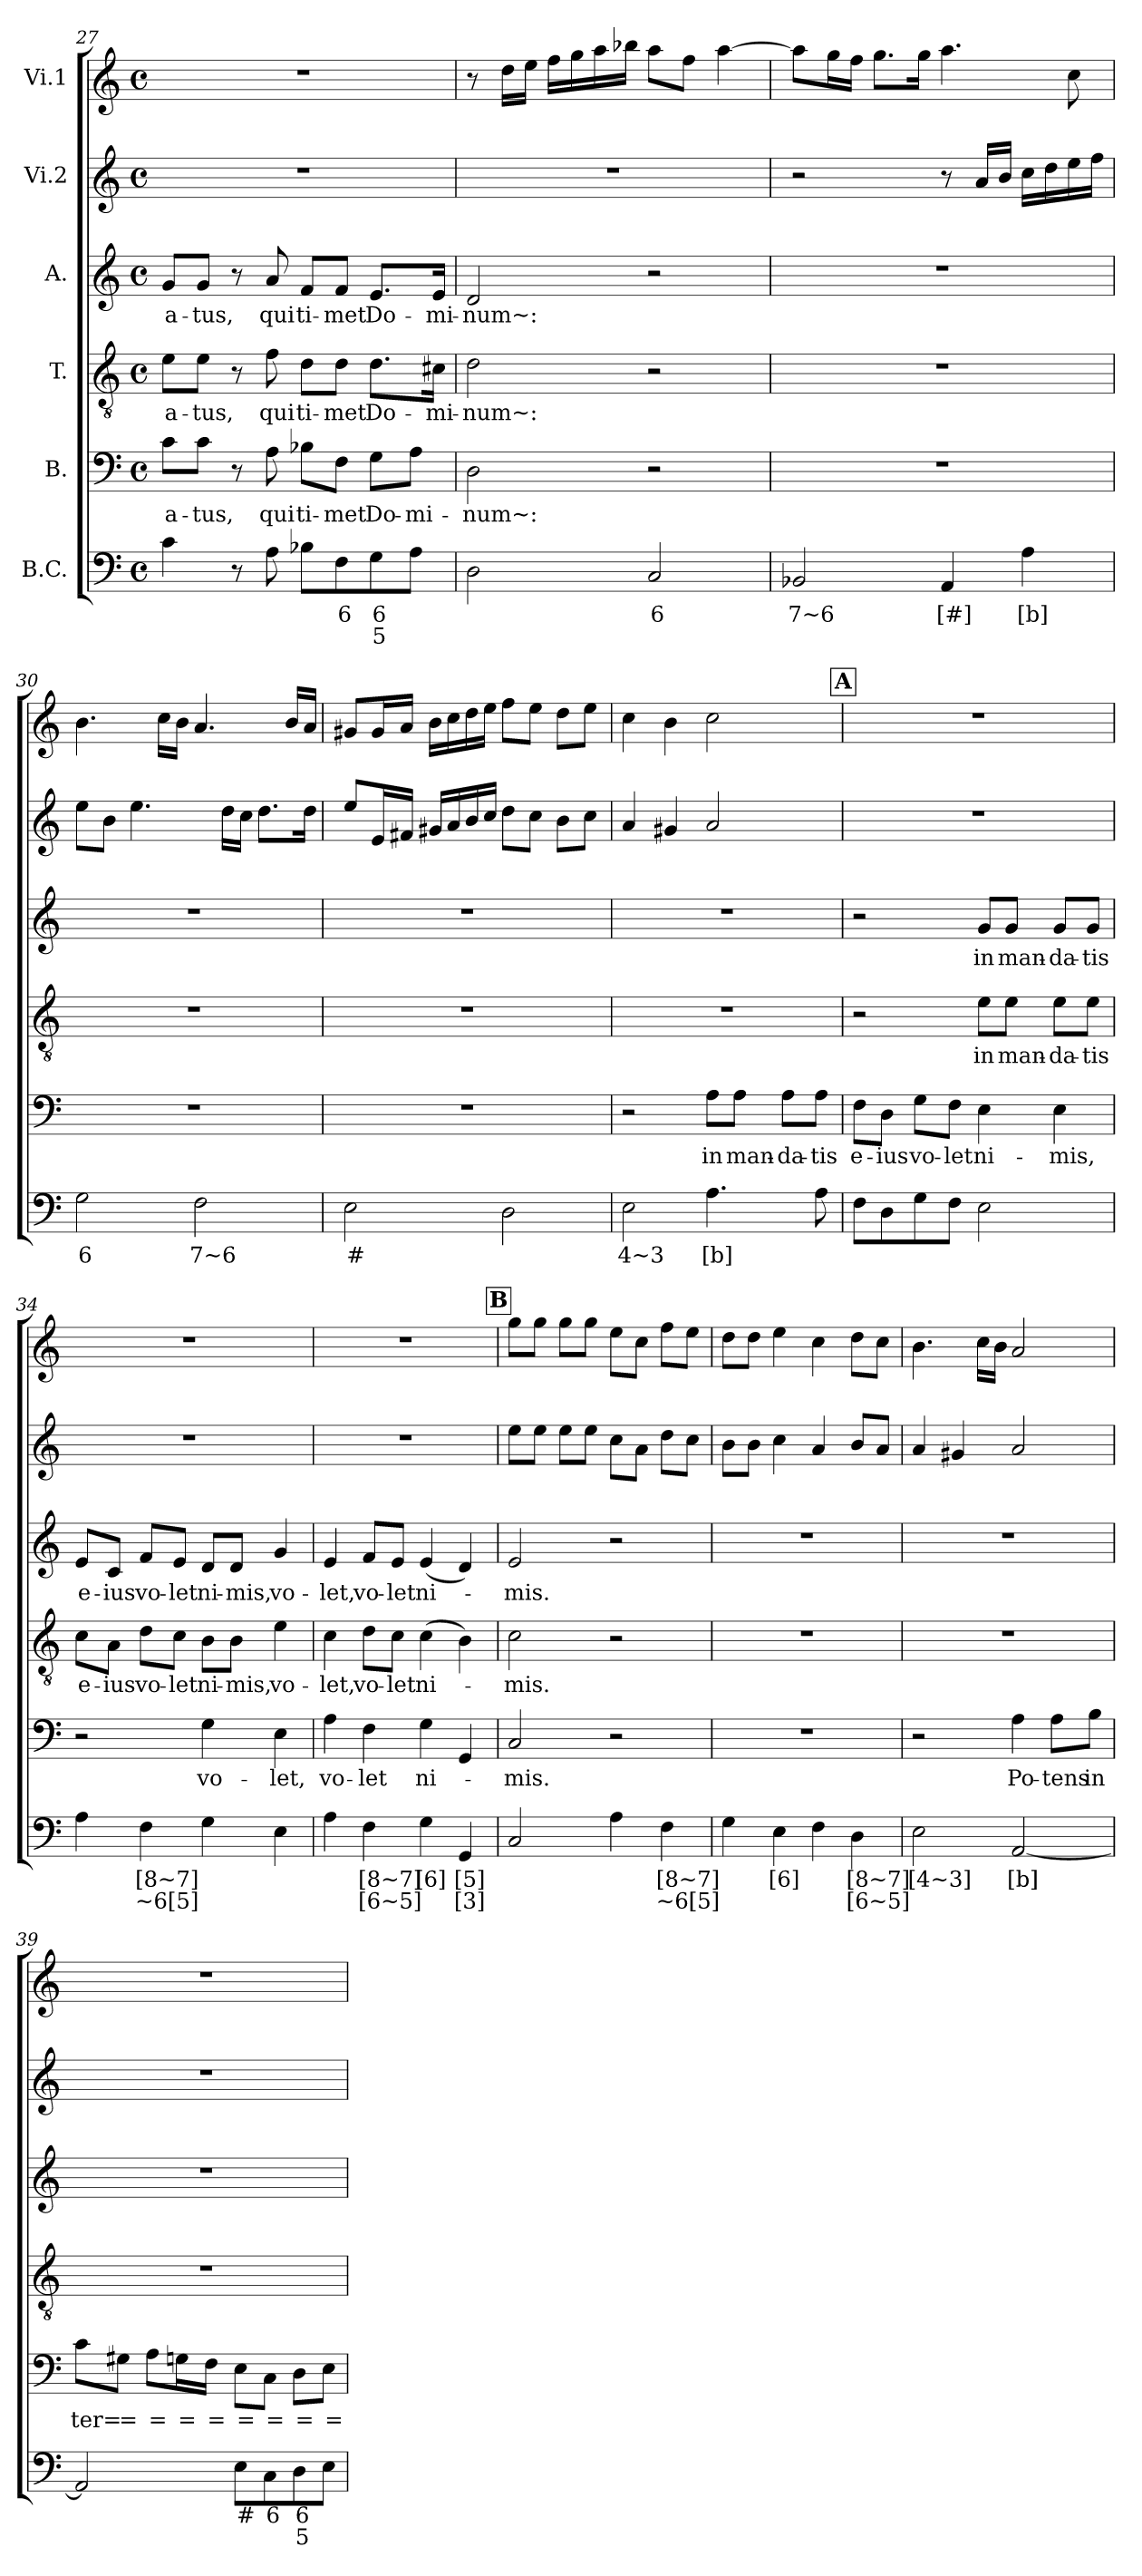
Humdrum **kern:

**kern	**text	**text	**kern	**text	**kern	**text	**kern	**text	**kern	**kern
*part6	*part6	*part6	*part5	*part5	*part4	*part4	*part3	*part3	*part2	*part1
*staff6	*staff6	*staff6	*staff5	*staff5	*staff4	*staff4	*staff3	*staff3	*staff2	*staff1
*I"B.C.	*	*	*I"B.	*	*I"T.	*	*I"A.	*	*I"Vi.2	*I"Vi.1
!!LO:LB:g=z
*clefF4	*	*	*clefF4	*	*clefGv2	*	*clefG2	*	*clefG2	*clefG2
*k[]	*	*	*k[]	*	*k[]	*	*k[]	*	*k[]	*k[]
*C:	*	*	*C:	*	*C:	*	*C:	*	*C:	*C:
*M4/4	*	*	*M4/4	*	*M4/4	*	*M4/4	*	*M4/4	*M4/4
*met(c)	*	*	*met(c)	*	*met(c)	*	*met(c)	*	*met(c)	*met(c)
=27	=27	=27	=27	=27	=27	=27	=27	=27	=27	=27
!	!	!	!	!LO:LY:b	!	!LO:LY:b	!	!LO:LY:b	!	!
4c\	.	.	8c\L	-a-	8e\L	-a-	8g/L	-a-	1r	1r
!	!	!	!	!LO:LY:b	!	!LO:LY:b	!	!LO:LY:b	!	!
.	.	.	8c\J	-tus,	8e\J	-tus,	8g/J	-tus,	.	.
8r	.	.	8r	.	8r	.	8r	.	.	.
!	!	!	!	!LO:LY:b	!	!LO:LY:b	!	!LO:LY:b	!	!
8A\	.	.	8A\	qui	8f\	qui	8a/	qui	.	.
!	!	!	!	!LO:LY:b	!	!LO:LY:b	!	!LO:LY:b	!	!
8B-X\L	.	.	8B-X\L	ti-	8d\L	ti-	8f/L	ti-	.	.
!	!LO:LY:b	!	!	!LO:LY:b	!	!LO:LY:b	!	!LO:LY:b	!	!
8F\	6	.	8F\J	-met	8d\J	-met	8f/J	-met	.	.
!	!LO:LY:b	!LO:LY:b	!	!LO:LY:b	!	!LO:LY:b	!	!LO:LY:b	!	!
8G\	6	5	8G\L	Do-	8.d\L	Do-	8.e/L	Do-	.	.
!	!	!	!	!LO:LY:b	!	!	!	!	!	!
8A\J	.	.	8A\J	-mi-	.	.	.	.	.	.
!	!	!	!	!	!	!LO:LY:b	!	!LO:LY:b	!	!
.	.	.	.	.	16c#X\Jk	-mi-	16e/Jk	-mi-	.	.
=28	=28	=28	=28	=28	=28	=28	=28	=28	=28	=28
!	!	!	!	!LO:LY:b	!	!LO:LY:b	!	!LO:LY:b	!	!
2D\	.	.	2D\	-num~:	2d\	-num~:	2d/	-num~:	1r	8r
.	.	.	.	.	.	.	.	.	.	16dd\LL
.	.	.	.	.	.	.	.	.	.	16ee\JJ
.	.	.	.	.	.	.	.	.	.	16ff\LL
.	.	.	.	.	.	.	.	.	.	16gg\
.	.	.	.	.	.	.	.	.	.	16aa\
.	.	.	.	.	.	.	.	.	.	16bb-X\JJ
!	!LO:LY:b	!	!	!	!	!	!	!	!	!
2C/	6	.	2r	.	2r	.	2r	.	.	8aa\L
.	.	.	.	.	.	.	.	.	.	8ff\J
.	.	.	.	.	.	.	.	.	.	[4aa\
=29	=29	=29	=29	=29	=29	=29	=29	=29	=29	=29
!	!LO:LY:b	!	!	!	!	!	!	!	!	!
2BB-X/	7~6	.	1r	.	1r	.	1r	.	2r	8aa\L]
.	.	.	.	.	.	.	.	.	.	16gg\L
.	.	.	.	.	.	.	.	.	.	16ff\JJ
.	.	.	.	.	.	.	.	.	.	8.gg\L
.	.	.	.	.	.	.	.	.	.	16gg\Jk
!	!LO:LY:b	!	!	!	!	!	!	!	!	!
4AA/	[#]	.	.	.	.	.	.	.	8r	4.aa\
.	.	.	.	.	.	.	.	.	16a/LL	.
.	.	.	.	.	.	.	.	.	16b/JJ	.
!	!LO:LY:b	!	!	!	!	!	!	!	!	!
4A\	[b]	.	.	.	.	.	.	.	16cc\LL	.
.	.	.	.	.	.	.	.	.	16dd\	.
.	.	.	.	.	.	.	.	.	16ee\	8cc\
.	.	.	.	.	.	.	.	.	16ff\JJ	.
!!LO:PB:g=z
=30	=30	=30	=30	=30	=30	=30	=30	=30	=30	=30
!	!LO:LY:b	!	!	!	!	!	!	!	!	!
2G\	6	.	1r	.	1r	.	1r	.	8ee\L	4.b\
.	.	.	.	.	.	.	.	.	8b\J	.
.	.	.	.	.	.	.	.	.	4.ee\	.
.	.	.	.	.	.	.	.	.	.	16cc\LL
.	.	.	.	.	.	.	.	.	.	16b\JJ
!	!LO:LY:b	!	!	!	!	!	!	!	!	!
2F\	7~6	.	.	.	.	.	.	.	.	4.a/
.	.	.	.	.	.	.	.	.	16dd\LL	.
.	.	.	.	.	.	.	.	.	16cc\JJ	.
.	.	.	.	.	.	.	.	.	8.dd\L	.
.	.	.	.	.	.	.	.	.	.	16b/LL
.	.	.	.	.	.	.	.	.	16dd\Jk	16a/JJ
=31	=31	=31	=31	=31	=31	=31	=31	=31	=31	=31
!	!LO:LY:b	!	!	!	!	!	!	!	!	!
2E\	#	.	1r	.	1r	.	1r	.	8ee/L	8g#X/L
.	.	.	.	.	.	.	.	.	16e/L	16g#/L
.	.	.	.	.	.	.	.	.	16f#X/JJ	16a/JJ
.	.	.	.	.	.	.	.	.	16g#X/LL	16b\LL
.	.	.	.	.	.	.	.	.	16a/	16cc\
.	.	.	.	.	.	.	.	.	16b/	16dd\
.	.	.	.	.	.	.	.	.	16cc/JJ	16ee\JJ
2D\	.	.	.	.	.	.	.	.	8dd\L	8ff\L
.	.	.	.	.	.	.	.	.	8cc\J	8ee\J
.	.	.	.	.	.	.	.	.	8b\L	8dd\L
.	.	.	.	.	.	.	.	.	8cc\J	8ee\J
=32	=32	=32	=32	=32	=32	=32	=32	=32	=32	=32
!	!LO:LY:b	!	!	!	!	!	!	!	!	!
2E\	4~3	.	2r	.	1r	.	1r	.	4a/	4cc\
.	.	.	.	.	.	.	.	.	4g#X/	4b\
!	!LO:LY:b	!	!	!LO:LY:b	!	!	!	!	!	!
4.A\	[b]	.	8A\L	in	.	.	.	.	2a/	2cc\
!	!	!	!	!LO:LY:b	!	!	!	!	!	!
.	.	.	8A\J	man-	.	.	.	.	.	.
!	!	!	!	!LO:LY:b	!	!	!	!	!	!
.	.	.	8A\L	-da-	.	.	.	.	.	.
!	!	!	!	!LO:LY:b	!	!	!	!	!	!
8A\	.	.	8A\J	-tis	.	.	.	.	.	.
!!LO:REH:place=s1:a:B:fs=17:t=A
=33	=33	=33	=33	=33	=33	=33	=33	=33	=33	=33
!	!	!	!	!LO:LY:b	!	!	!	!	!	!
8F\L	.	.	8F\L	e-	2r	.	2r	.	1r	1r
!	!	!	!	!LO:LY:b	!	!	!	!	!	!
8D\	.	.	8D\J	-ius	.	.	.	.	.	.
!	!	!	!	!LO:LY:b	!	!	!	!	!	!
8G\	.	.	8G\L	vo-	.	.	.	.	.	.
!	!	!	!	!LO:LY:b	!	!	!	!	!	!
8F\J	.	.	8F\J	-let	.	.	.	.	.	.
!	!	!	!	!LO:LY:b	!	!LO:LY:b	!	!LO:LY:b	!	!
2E\	.	.	4E\	ni-	8e\L	in	8g/L	in	.	.
!	!	!	!	!	!	!LO:LY:b	!	!LO:LY:b	!	!
.	.	.	.	.	8e\J	man-	8g/J	man-	.	.
!	!	!	!	!LO:LY:b	!	!LO:LY:b	!	!LO:LY:b	!	!
.	.	.	4E\	-mis,	8e\L	-da-	8g/L	-da-	.	.
!	!	!	!	!	!	!LO:LY:b	!	!LO:LY:b	!	!
.	.	.	.	.	8e\J	-tis	8g/J	-tis	.	.
!!LO:LB:g=z
=34	=34	=34	=34	=34	=34	=34	=34	=34	=34	=34
!	!	!	!	!	!	!LO:LY:b	!	!LO:LY:b	!	!
4A\	.	.	2r	.	8c\L	e-	8e/L	e-	1r	1r
!	!	!	!	!	!	!LO:LY:b	!	!LO:LY:b	!	!
.	.	.	.	.	8A\J	-ius	8c/J	-ius	.	.
!	!LO:LY:b	!LO:LY:b	!	!	!	!LO:LY:b	!	!LO:LY:b	!	!
4F\	[8~7]	~6[5]	.	.	8d\L	vo-	8f/L	vo-	.	.
!	!	!	!	!	!	!LO:LY:b	!	!LO:LY:b	!	!
.	.	.	.	.	8c\J	-let	8e/J	-let	.	.
!	!	!	!	!LO:LY:b	!	!LO:LY:b	!	!LO:LY:b	!	!
4G\	.	.	4G\	vo-	8B\L	ni-	8d/L	ni-	.	.
!	!	!	!	!	!	!LO:LY:b	!	!LO:LY:b	!	!
.	.	.	.	.	8B\J	-mis,	8d/J	-mis,	.	.
!	!	!	!	!LO:LY:b	!	!LO:LY:b	!	!LO:LY:b	!	!
4E\	.	.	4E\	-let,	4e\	vo-	4g/	vo-	.	.
=35	=35	=35	=35	=35	=35	=35	=35	=35	=35	=35
!	!	!	!	!LO:LY:b	!	!LO:LY:b	!	!LO:LY:b	!	!
4A\	.	.	4A\	vo-	4c\	-let,	4e/	-let,	1r	1r
!	!LO:LY:b	!LO:LY:b	!	!LO:LY:b	!	!LO:LY:b	!	!LO:LY:b	!	!
4F\	[8~7]	[6~5]	4F\	-let	8d\L	vo-	8f/L	vo-	.	.
!	!	!	!	!	!	!LO:LY:b	!	!LO:LY:b	!	!
.	.	.	.	.	8c\J	-let	8e/J	-let	.	.
!	!LO:LY:b	!LO:LY:b	!	!LO:LY:b	!	!LO:LY:b	!	!LO:LY:b	!	!
4G\	[6]	[4]	4G\	ni-	(>4c\	ni-	(<4e/	ni-	.	.
!	!LO:LY:b	!LO:LY:b	!	!	!	!	!	!	!	!
4GG/	[5]	[3]	4GG/	.	4B\)	.	4d/)	.	.	.
!!LO:REH:place=s1:a:B:fs=17:t=B
=36	=36	=36	=36	=36	=36	=36	=36	=36	=36	=36
!	!	!	!	!LO:LY:b	!	!LO:LY:b	!	!LO:LY:b	!	!
2C/	.	.	2C/	-mis.	2c\	-mis.	2e/	-mis.	8ee\L	8gg\L
.	.	.	.	.	.	.	.	.	8ee\J	8gg\J
.	.	.	.	.	.	.	.	.	8ee\L	8gg\L
.	.	.	.	.	.	.	.	.	8ee\J	8gg\J
4A\	.	.	2r	.	2r	.	2r	.	8cc\L	8ee\L
.	.	.	.	.	.	.	.	.	8a\J	8cc\J
!	!LO:LY:b	!LO:LY:b	!	!	!	!	!	!	!	!
4F\	[8~7]	~6[5]	.	.	.	.	.	.	8dd\L	8ff\L
.	.	.	.	.	.	.	.	.	8cc\J	8ee\J
=37	=37	=37	=37	=37	=37	=37	=37	=37	=37	=37
4G\	.	.	1r	.	1r	.	1r	.	8b\L	8dd\L
.	.	.	.	.	.	.	.	.	8b\J	8dd\J
!	!LO:LY:b	!	!	!	!	!	!	!	!	!
4E\	[6]	.	.	.	.	.	.	.	4cc\	4ee\
4F\	.	.	.	.	.	.	.	.	4a/	4cc\
!	!LO:LY:b	!LO:LY:b	!	!	!	!	!	!	!	!
4D\	[8~7]	[6~5]	.	.	.	.	.	.	8b/L	8dd\L
.	.	.	.	.	.	.	.	.	8a/J	8cc\J
!!LO:PB:g=z
=38	=38	=38	=38	=38	=38	=38	=38	=38	=38	=38
!	!LO:LY:b	!	!	!	!	!	!	!	!	!
2E\	[4~3]	.	2r	.	1r	.	1r	.	4a/	4.b\
.	.	.	.	.	.	.	.	.	4g#X/	.
.	.	.	.	.	.	.	.	.	.	16cc\LL
.	.	.	.	.	.	.	.	.	.	16b\JJ
!	!LO:LY:b	!	!	!LO:LY:b	!	!	!	!	!	!
[2AA/	[b]	.	4A\	Po-	.	.	.	.	2a/	2a/
!	!	!	!	!LO:LY:b	!	!	!	!	!	!
.	.	.	8A\L	-tens	.	.	.	.	.	.
!	!	!	!	!LO:LY:b	!	!	!	!	!	!
.	.	.	8B\J	in	.	.	.	.	.	.
=39	=39	=39	=39	=39	=39	=39	=39	=39	=39	=39
!	!	!	!	!LO:LY:b	!	!	!	!	!	!
2AA/]	.	.	8c\L	ter=	1r	.	1r	.	1r	1r
!	!	!	!	!LO:LY:b	!	!	!	!	!	!
.	.	.	8G#X\J	=	.	.	.	.	.	.
!	!	!	!	!LO:LY:b	!	!	!	!	!	!
.	.	.	8A\L	=	.	.	.	.	.	.
!	!	!	!	!LO:LY:b	!	!	!	!	!	!
.	.	.	16Gn\L	=	.	.	.	.	.	.
!	!	!	!	!LO:LY:b	!	!	!	!	!	!
.	.	.	16F\JJ	=	.	.	.	.	.	.
!	!LO:LY:b	!	!	!LO:LY:b	!	!	!	!	!	!
8E\L	#	.	8E\L	=	.	.	.	.	.	.
!	!LO:LY:b	!	!	!LO:LY:b	!	!	!	!	!	!
8C\	6	.	8C\J	=	.	.	.	.	.	.
!	!LO:LY:b	!LO:LY:b	!	!LO:LY:b	!	!	!	!	!	!
8D\	6	5	8D\L	=	.	.	.	.	.	.
!	!	!	!	!LO:LY:b	!	!	!	!	!	!
8E\J	.	.	8E\J	=	.	.	.	.	.	.
=	=	=	=	=	=	=	=	=	=	=
*-	*-	*-	*-	*-	*-	*-	*-	*-	*-	*-
